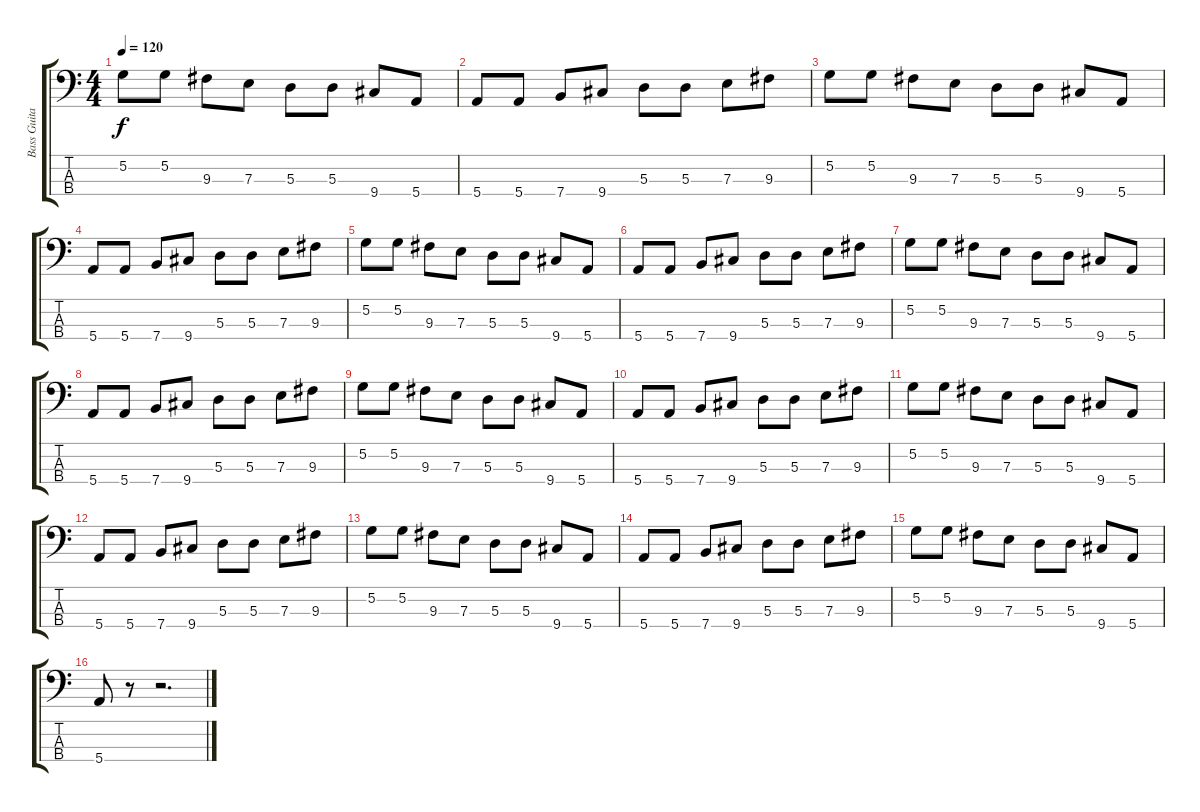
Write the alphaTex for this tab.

\track ("Bass Guitar" "Bass Guita") {instrument electricbasspick}
\staff {score tabs}
\tuning (G2 D2 A1 E1) {hide}
\ts (4 4)
\tempo 120
\clef f4
\ks c
5.2.8{dy f} 5.2.8 9.3.8 7.3.8 5.3.8 5.3.8 9.4.8 5.4.8 |
5.4.8 5.4.8 7.4.8 9.4.8 5.3.8 5.3.8 7.3.8 9.3.8 |
5.2.8 5.2.8 9.3.8 7.3.8 5.3.8 5.3.8 9.4.8 5.4.8 |
5.4.8 5.4.8 7.4.8 9.4.8 5.3.8 5.3.8 7.3.8 9.3.8 |
5.2.8 5.2.8 9.3.8 7.3.8 5.3.8 5.3.8 9.4.8 5.4.8 |
5.4.8 5.4.8 7.4.8 9.4.8 5.3.8 5.3.8 7.3.8 9.3.8 |
5.2.8 5.2.8 9.3.8 7.3.8 5.3.8 5.3.8 9.4.8 5.4.8 |
5.4.8 5.4.8 7.4.8 9.4.8 5.3.8 5.3.8 7.3.8 9.3.8 |
5.2.8 5.2.8 9.3.8 7.3.8 5.3.8 5.3.8 9.4.8 5.4.8 |
5.4.8 5.4.8 7.4.8 9.4.8 5.3.8 5.3.8 7.3.8 9.3.8 |
5.2.8 5.2.8 9.3.8 7.3.8 5.3.8 5.3.8 9.4.8 5.4.8 |
5.4.8 5.4.8 7.4.8 9.4.8 5.3.8 5.3.8 7.3.8 9.3.8 |
5.2.8 5.2.8 9.3.8 7.3.8 5.3.8 5.3.8 9.4.8 5.4.8 |
5.4.8 5.4.8 7.4.8 9.4.8 5.3.8 5.3.8 7.3.8 9.3.8 |
5.2.8 5.2.8 9.3.8 7.3.8 5.3.8 5.3.8 9.4.8 5.4.8 |
5.4.8 r.8 r.2{d}
